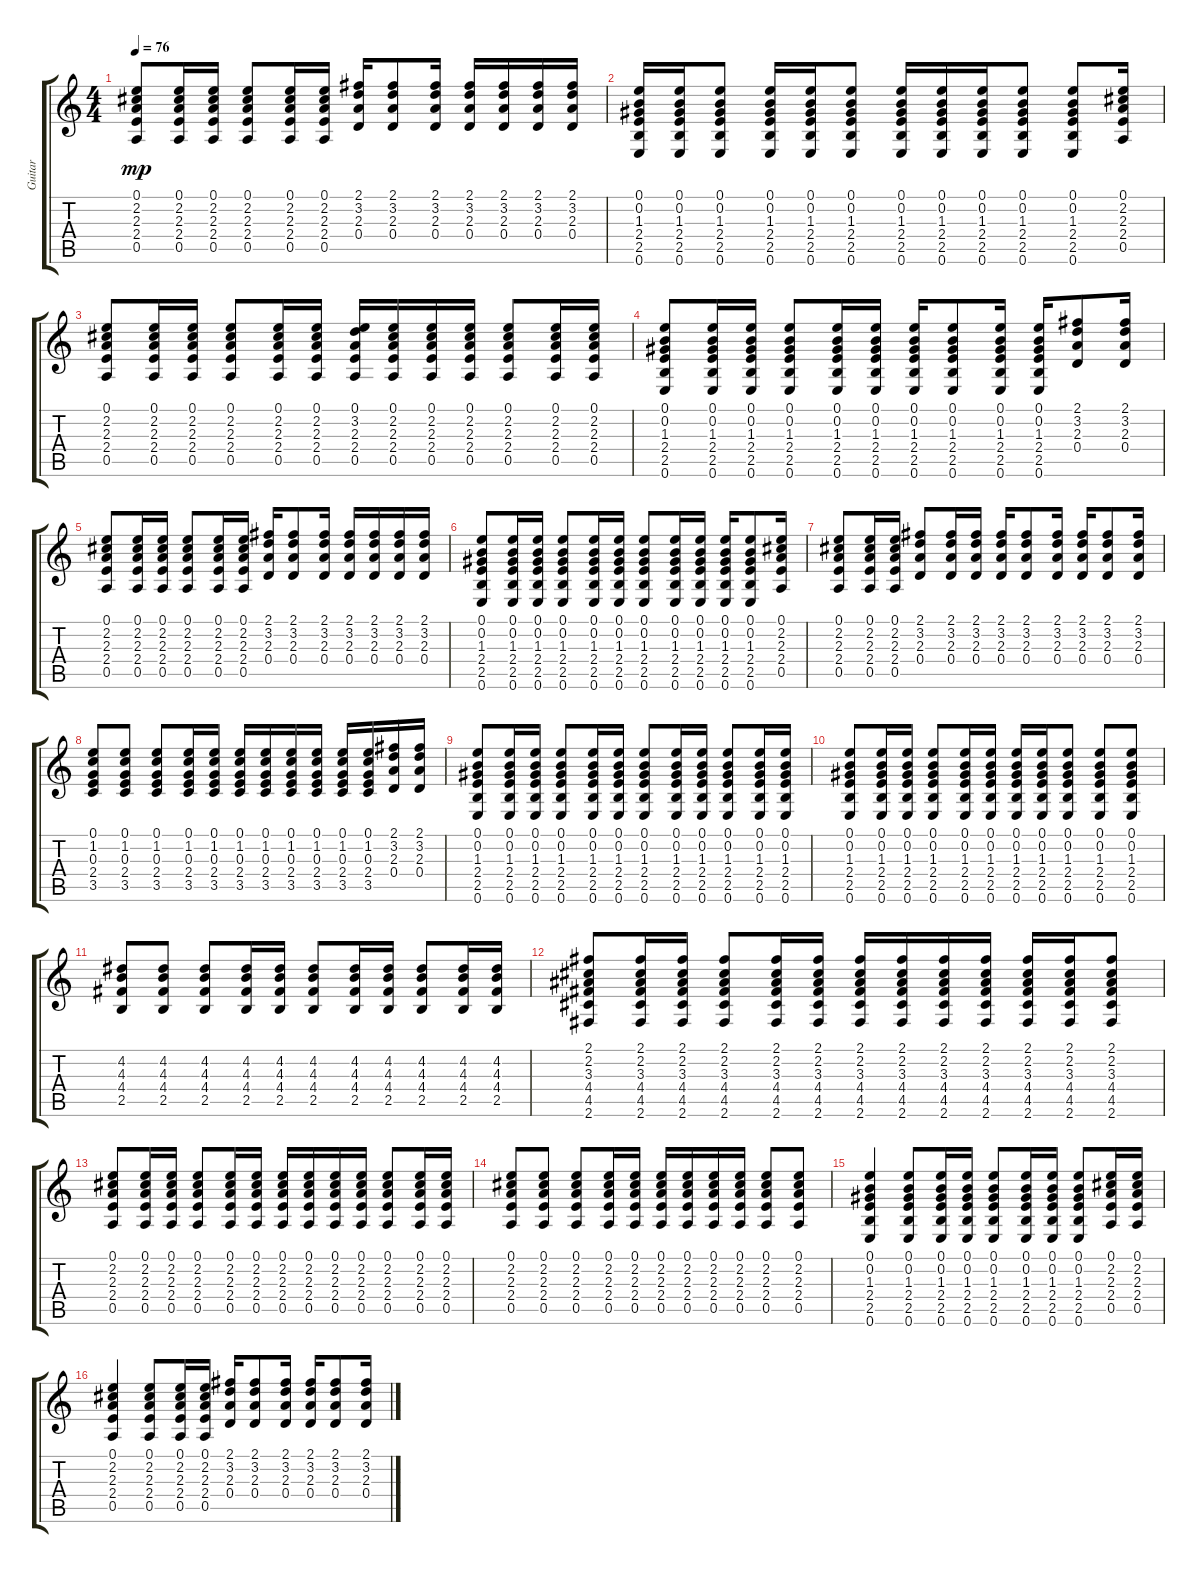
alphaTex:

\track ("Guitar" "Guitar") {instrument acousticguitarsteel}
\staff {score tabs}
\tuning (E4 B3 G3 D3 A2 E2) {hide}
\ts (4 4)
\tempo 76
\clef g2
\ks c
(0.1 2.2 2.3 2.4 0.5).8{dy mp} (0.1 2.2 2.3 2.4 0.5).16 (0.1 2.2 2.3 2.4 0.5).16 (0.1 2.2 2.3 2.4 0.5).8 (0.1 2.2 2.3 2.4 0.5).16 (0.1 2.2 2.3 2.4 0.5).16 (2.1 3.2 2.3 0.4).16 (2.1 3.2 2.3 0.4).8 (2.1 3.2 2.3 0.4).16 (2.1 3.2 2.3 0.4).16 (2.1 3.2 2.3 0.4).16 (2.1 3.2 2.3 0.4).16 (2.1 3.2 2.3 0.4).16 |
(0.1 0.2 1.3 2.4 2.5 0.6).16 (0.1 0.2 1.3 2.4 2.5 0.6).16 (0.1 0.2 1.3 2.4 2.5 0.6).8 (0.1 0.2 1.3 2.4 2.5 0.6).16 (0.1 0.2 1.3 2.4 2.5 0.6).16 (0.1 0.2 1.3 2.4 2.5 0.6).8 (0.1 0.2 1.3 2.4 2.5 0.6).16 (0.1 0.2 1.3 2.4 2.5 0.6).16 (0.1 0.2 1.3 2.4 2.5 0.6).16 (0.1 0.2 1.3 2.4 2.5 0.6).8 (0.1 0.2 1.3 2.4 2.5 0.6).8 (0.1 2.2 2.3 2.4 0.5).16 |
(0.1 2.2 2.3 2.4 0.5).8 (0.1 2.2 2.3 2.4 0.5).16 (0.1 2.2 2.3 2.4 0.5).16 (0.1 2.2 2.3 2.4 0.5).8 (0.1 2.2 2.3 2.4 0.5).16 (0.1 2.2 2.3 2.4 0.5).16 (0.1 3.2 2.3 2.4 0.5).16 (0.1 2.2 2.3 2.4 0.5).16 (0.1 2.2 2.3 2.4 0.5).16 (0.1 2.2 2.3 2.4 0.5).16 (0.1 2.2 2.3 2.4 0.5).8 (0.1 2.2 2.3 2.4 0.5).16 (0.1 2.2 2.3 2.4 0.5).16 |
(0.1 0.2 1.3 2.4 2.5 0.6).8 (0.1 0.2 1.3 2.4 2.5 0.6).16 (0.1 0.2 1.3 2.4 2.5 0.6).16 (0.1 0.2 1.3 2.4 2.5 0.6).8 (0.1 0.2 1.3 2.4 2.5 0.6).16 (0.1 0.2 1.3 2.4 2.5 0.6).16 (0.1 0.2 1.3 2.4 2.5 0.6).16 (0.1 0.2 1.3 2.4 2.5 0.6).8 (0.1 0.2 1.3 2.4 2.5 0.6).16 (0.1 0.2 1.3 2.4 2.5 0.6).16 (2.1 3.2 2.3 0.4).8 (2.1 3.2 2.3 0.4).16 |
(0.1 2.2 2.3 2.4 0.5).8 (0.1 2.2 2.3 2.4 0.5).16 (0.1 2.2 2.3 2.4 0.5).16 (0.1 2.2 2.3 2.4 0.5).8 (0.1 2.2 2.3 2.4 0.5).16 (0.1 2.2 2.3 2.4 0.5).16 (2.1 3.2 2.3 0.4).16 (2.1 3.2 2.3 0.4).8 (2.1 3.2 2.3 0.4).16 (2.1 3.2 2.3 0.4).16 (2.1 3.2 2.3 0.4).16 (2.1 3.2 2.3 0.4).16 (2.1 3.2 2.3 0.4).16 |
(0.1 0.2 1.3 2.4 2.5 0.6).8 (0.1 0.2 1.3 2.4 2.5 0.6).16 (0.1 0.2 1.3 2.4 2.5 0.6).16 (0.1 0.2 1.3 2.4 2.5 0.6).8 (0.1 0.2 1.3 2.4 2.5 0.6).16 (0.1 0.2 1.3 2.4 2.5 0.6).16 (0.1 0.2 1.3 2.4 2.5 0.6).8 (0.1 0.2 1.3 2.4 2.5 0.6).16 (0.1 0.2 1.3 2.4 2.5 0.6).16 (0.1 0.2 1.3 2.4 2.5 0.6).16 (0.1 0.2 1.3 2.4 2.5 0.6).8 (0.1 2.2 2.3 2.4 0.5).16 |
(0.1 2.2 2.3 2.4 0.5).8 (0.1 2.2 2.3 2.4 0.5).16 (0.1 2.2 2.3 2.4 0.5).16 (2.1 3.2 2.3 0.4).8 (2.1 3.2 2.3 0.4).16 (2.1 3.2 2.3 0.4).16 (2.1 3.2 2.3 0.4).16 (2.1 3.2 2.3 0.4).8 (2.1 3.2 2.3 0.4).16 (2.1 3.2 2.3 0.4).16 (2.1 3.2 2.3 0.4).8 (2.1 3.2 2.3 0.4).16 |
(0.1 1.2 0.3 2.4 3.5).8 (0.1 1.2 0.3 2.4 3.5).8 (0.1 1.2 0.3 2.4 3.5).8 (0.1 1.2 0.3 2.4 3.5).16 (0.1 1.2 0.3 2.4 3.5).16 (0.1 1.2 0.3 2.4 3.5).16 (0.1 1.2 0.3 2.4 3.5).16 (0.1 1.2 0.3 2.4 3.5).16 (0.1 1.2 0.3 2.4 3.5).16 (0.1 1.2 0.3 2.4 3.5).16 (0.1 1.2 0.3 2.4 3.5).16 (2.1 3.2 2.3 0.4).16 (2.1 3.2 2.3 0.4).16 |
(0.1 0.2 1.3 2.4 2.5 0.6).8 (0.1 0.2 1.3 2.4 2.5 0.6).16 (0.1 0.2 1.3 2.4 2.5 0.6).16 (0.1 0.2 1.3 2.4 2.5 0.6).8 (0.1 0.2 1.3 2.4 2.5 0.6).16 (0.1 0.2 1.3 2.4 2.5 0.6).16 (0.1 0.2 1.3 2.4 2.5 0.6).8 (0.1 0.2 1.3 2.4 2.5 0.6).16 (0.1 0.2 1.3 2.4 2.5 0.6).16 (0.1 0.2 1.3 2.4 2.5 0.6).8 (0.1 0.2 1.3 2.4 2.5 0.6).16 (0.1 0.2 1.3 2.4 2.5 0.6).16 |
(0.1 0.2 1.3 2.4 2.5 0.6).8 (0.1 0.2 1.3 2.4 2.5 0.6).16 (0.1 0.2 1.3 2.4 2.5 0.6).16 (0.1 0.2 1.3 2.4 2.5 0.6).8 (0.1 0.2 1.3 2.4 2.5 0.6).16 (0.1 0.2 1.3 2.4 2.5 0.6).16 (0.1 0.2 1.3 2.4 2.5 0.6).16 (0.1 0.2 1.3 2.4 2.5 0.6).16 (0.1 0.2 1.3 2.4 2.5 0.6).8 (0.1 0.2 1.3 2.4 2.5 0.6).8 (0.1 0.2 1.3 2.4 2.5 0.6).8 |
(4.2 4.3 4.4 2.5).8 (4.2 4.3 4.4 2.5).8 (4.2 4.3 4.4 2.5).8 (4.2 4.3 4.4 2.5).16 (4.2 4.3 4.4 2.5).16 (4.2 4.3 4.4 2.5).8 (4.2 4.3 4.4 2.5).16 (4.2 4.3 4.4 2.5).16 (4.2 4.3 4.4 2.5).8 (4.2 4.3 4.4 2.5).16 (4.2 4.3 4.4 2.5).16 |
(2.1 2.2 3.3 4.4 4.5 2.6).8 (2.1 2.2 3.3 4.4 4.5 2.6).16 (2.1 2.2 3.3 4.4 4.5 2.6).16 (2.1 2.2 3.3 4.4 4.5 2.6).8 (2.1 2.2 3.3 4.4 4.5 2.6).16 (2.1 2.2 3.3 4.4 4.5 2.6).16 (2.1 2.2 3.3 4.4 4.5 2.6).16 (2.1 2.2 3.3 4.4 4.5 2.6).16 (2.1 2.2 3.3 4.4 4.5 2.6).16 (2.1 2.2 3.3 4.4 4.5 2.6).16 (2.1 2.2 3.3 4.4 4.5 2.6).16 (2.1 2.2 3.3 4.4 4.5 2.6).16 (2.1 2.2 3.3 4.4 4.5 2.6).8 |
(0.1 2.2 2.3 2.4 0.5).8 (0.1 2.2 2.3 2.4 0.5).16 (0.1 2.2 2.3 2.4 0.5).16 (0.1 2.2 2.3 2.4 0.5).8 (0.1 2.2 2.3 2.4 0.5).16 (0.1 2.2 2.3 2.4 0.5).16 (0.1 2.2 2.3 2.4 0.5).16 (0.1 2.2 2.3 2.4 0.5).16 (0.1 2.2 2.3 2.4 0.5).16 (0.1 2.2 2.3 2.4 0.5).16 (0.1 2.2 2.3 2.4 0.5).8 (0.1 2.2 2.3 2.4 0.5).16 (0.1 2.2 2.3 2.4 0.5).16 |
(0.1 2.2 2.3 2.4 0.5).8 (0.1 2.2 2.3 2.4 0.5).8 (0.1 2.2 2.3 2.4 0.5).8 (0.1 2.2 2.3 2.4 0.5).16 (0.1 2.2 2.3 2.4 0.5).16 (0.1 2.2 2.3 2.4 0.5).16 (0.1 2.2 2.3 2.4 0.5).16 (0.1 2.2 2.3 2.4 0.5).16 (0.1 2.2 2.3 2.4 0.5).16 (0.1 2.2 2.3 2.4 0.5).8 (0.1 2.2 2.3 2.4 0.5).8 |
(0.1 0.2 1.3 2.4 2.5 0.6).4 (0.1 0.2 1.3 2.4 2.5 0.6).8 (0.1 0.2 1.3 2.4 2.5 0.6).16 (0.1 0.2 1.3 2.4 2.5 0.6).16 (0.1 0.2 1.3 2.4 2.5 0.6).8 (0.1 0.2 1.3 2.4 2.5 0.6).16 (0.1 0.2 1.3 2.4 2.5 0.6).16 (0.1 0.2 1.3 2.4 2.5 0.6).8 (0.1 2.2 2.3 2.4 0.5).16 (0.1 2.2 2.3 2.4 0.5).16 |
(0.1 2.2 2.3 2.4 0.5).4 (0.1 2.2 2.3 2.4 0.5).8 (0.1 2.2 2.3 2.4 0.5).16 (0.1 2.2 2.3 2.4 0.5).16 (2.1 3.2 2.3 0.4).16 (2.1 3.2 2.3 0.4).8 (2.1 3.2 2.3 0.4).16 (2.1 3.2 2.3 0.4).16 (2.1 3.2 2.3 0.4).8 (2.1 3.2 2.3 0.4).16
